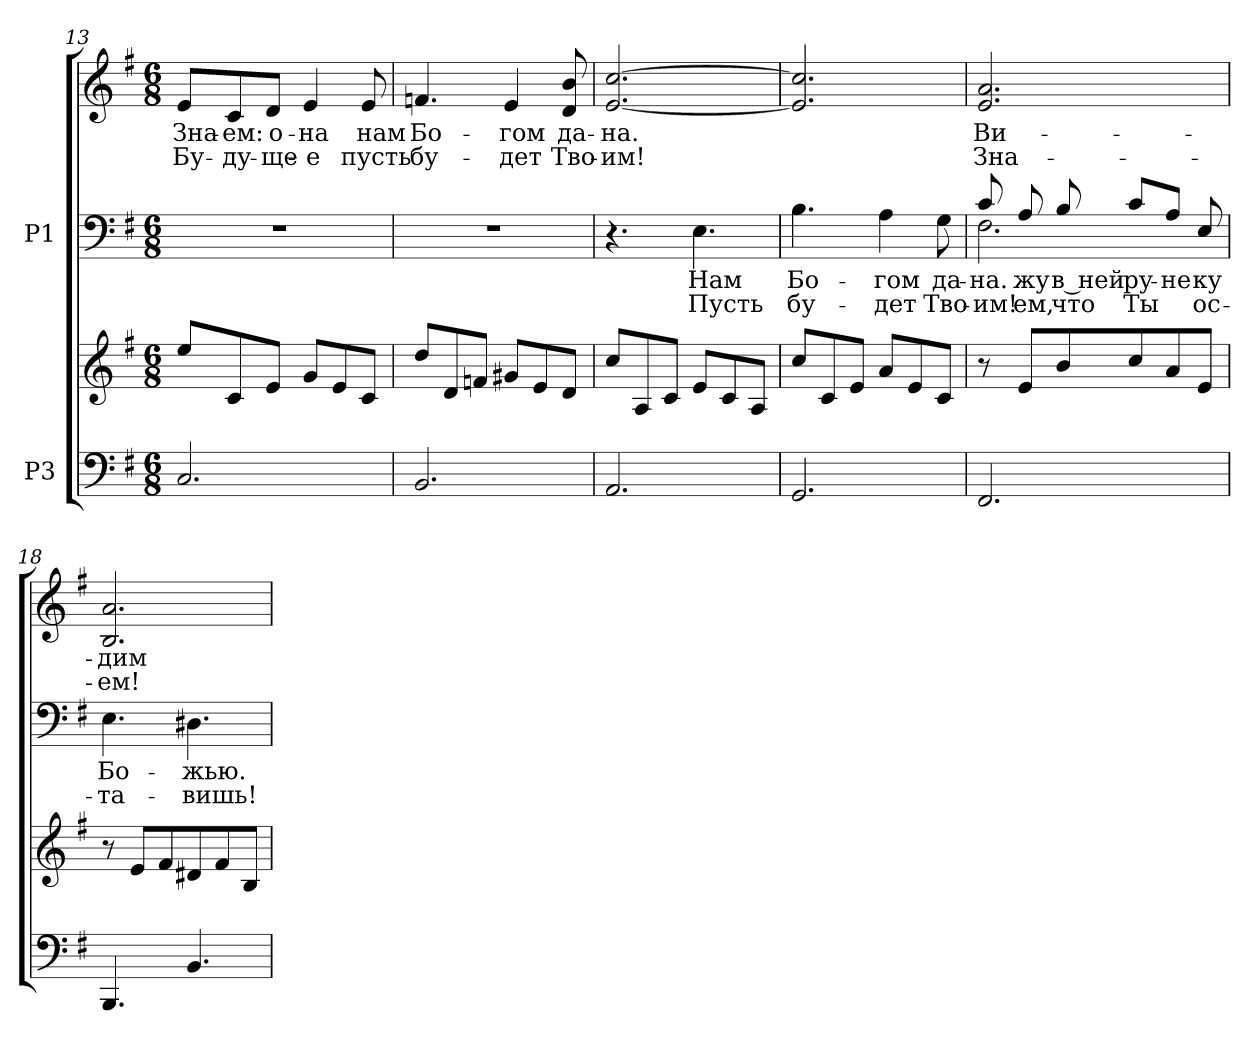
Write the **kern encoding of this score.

**kern	**kern	**kern	**text	**text	**kern	**text	**text
*part2	*part2	*part1	*part1	*part1	*part1	*part1	*part1
*staff4	*staff3	*staff2	*staff2	*staff2	*staff1	*staff1	*staff1
*I"P3	*	*I"P1	*	*	*	*	*
*clefF4	*clefG2	*clefF4	*	*	*clefG2	*	*
*k[f#]	*k[f#]	*k[f#]	*	*	*k[f#]	*	*
*G:	*G:	*G:	*	*	*G:	*	*
*M6/8	*M6/8	*M6/8	*	*	*M6/8	*	*
=13	=13	=13	=13	=13	=13	=13	=13
!	!	!LO:N:vis=1	!	!	!	!	!
!	!	!	!	!	!	!LO:LY:b:color=#000000	!LO:LY:b:color=#000000
2.Ci/	8eei/L	2.r	.	.	8ei/L	Зна-	Бу-
!	!	!	!	!	!	!LO:LY:b:color=#000000	!LO:LY:b:color=#000000
.	8ci/	.	.	.	8ci/	-ем:	-ду-
!	!	!	!	!	!	!LO:LY:b:color=#000000	!LO:LY:b:color=#000000
.	8ei/J	.	.	.	8di/J	о-	-ще-
!	!	!	!	!	!	!LO:LY:b:color=#000000	!LO:LY:b:color=#000000
.	8gi/L	.	.	.	4ei/	-на	-е
.	8ei/	.	.	.	.	.	.
!	!	!	!	!	!	!LO:LY:b:color=#000000	!LO:LY:b:color=#000000
.	8ci/J	.	.	.	8ei/	нам	пусть
=14	=14	=14	=14	=14	=14	=14	=14
!	!	!LO:N:vis=1	!	!	!	!	!
!	!	!	!	!	!	!LO:LY:b:color=#000000	!LO:LY:b:color=#000000
2.BBi/	8ddi/L	2.r	.	.	4.fni/	Бо-	бу-
.	8di/	.	.	.	.	.	.
.	8fni/J	.	.	.	.	.	.
!	!	!	!	!	!	!LO:LY:b:color=#000000	!LO:LY:b:color=#000000
.	8g#Xi/L	.	.	.	4ei/	-гом	-дет
.	8ei/	.	.	.	.	.	.
!	!	!	!	!	!	!LO:LY:b:color=#000000	!LO:LY:b:color=#000000
.	8di/J	.	.	.	8di/ 8bi	да-	Тво-
=15	=15	=15	=15	=15	=15	=15	=15
!	!	!	!	!	!	!LO:LY:b:color=#000000	!LO:LY:b:color=#000000
2.AAi/	8cci/L	4.r	.	.	[<2.ei/ [>2.cci	-на.	-им!
.	8Ai/	.	.	.	.	.	.
.	8ci/J	.	.	.	.	.	.
!	!	!	!LO:LY:b:color=#000000	!LO:LY:b:color=#000000	!	!	!
.	8ei/L	4.Ei\	Нам	Пусть	.	.	.
.	8ci/	.	.	.	.	.	.
.	8Ai/J	.	.	.	.	.	.
!!LO:PB:g=z
=16	=16	=16	=16	=16	=16	=16	=16
!	!	!	!LO:LY:b:color=#000000	!LO:LY:b:color=#000000	!	!	!
2.GGi/	8cci/L	4.Bi\	Бо-	бу-	2.ei/] 2.cci]	.	.
.	8ci/	.	.	.	.	.	.
.	8ei/J	.	.	.	.	.	.
!	!	!	!LO:LY:b:color=#000000	!LO:LY:b:color=#000000	!	!	!
.	8ai/L	4Ai\	-гом	-дет	.	.	.
.	8ei/	.	.	.	.	.	.
!	!	!	!LO:LY:b:color=#000000	!LO:LY:b:color=#000000	!	!	!
.	8ci/J	8Gi\	да-	Тво-	.	.	.
=17	=17	=17	=17	=17	=17	=17	=17
!	!	!	!LO:LY:a:color=#000000	!LO:LY:a:color=#000000	!	!	!
*	*	*^	*	*	*	*	*
!	!	!	!	!LO:LY:b:color=#000000	!LO:LY:b:color=#000000	!	!	!
!	!	!	!	!	!	!	!LO:LY:a:color=#000000	!LO:LY:a:color=#000000
2.FF#i/	8r	8ci/	2.F#i\	-на.	-им!	2.ei/ 2.ai	Ви-	Зна-
!	!	!	!	!LO:LY:a:color=#000000	!LO:LY:a:color=#000000	!	!	!
.	8ei/L	8Ai/	.	жу	ем,	.	.	.
!	!	!	!	!LO:LY:a:color=#000000	!LO:LY:a:color=#000000	!	!	!
.	8bi/	8Bi/	.	в ней	что	.	.	.
!	!	!	!	!LO:LY:a:color=#000000	!LO:LY:a:color=#000000	!	!	!
.	8cci/	8ci/L	.	ру-	Ты	.	.	.
!	!	!	!	!LO:LY:a:color=#000000	!	!	!	!
.	8ai/	8Ai/J	.	не	.	.	.	.
!	!	!	!	!LO:LY:a:color=#000000	!LO:LY:a:color=#000000	!	!	!
.	8ei/J	8Ei/	.	-ку	ос-	.	.	.
*	*	*v	*v	*	*	*	*	*
=18	=18	=18	=18	=18	=18	=18	=18
!	!	!	!LO:LY:a:color=#000000	!LO:LY:a:color=#000000	!	!	!
!	!	!	!	!	!	!LO:LY:a:color=#000000	!LO:LY:a:color=#000000
4.BBBi/	8r	4.Ei\	Бо-	-та-	2.Bi/ 2.ai	-дим	-ем!
.	8ei/L	.	.	.	.	.	.
.	8f#i/	.	.	.	.	.	.
!	!	!	!LO:LY:a:color=#000000	!LO:LY:a:color=#000000	!	!	!
4.BBi/	8d#Xi/	4.D#Xi\	-жью.	-вишь!	.	.	.
.	8f#i/	.	.	.	.	.	.
.	8Bi/J	.	.	.	.	.	.
=	=	=	=	=	=	=	=
*-	*-	*-	*-	*-	*-	*-	*-
